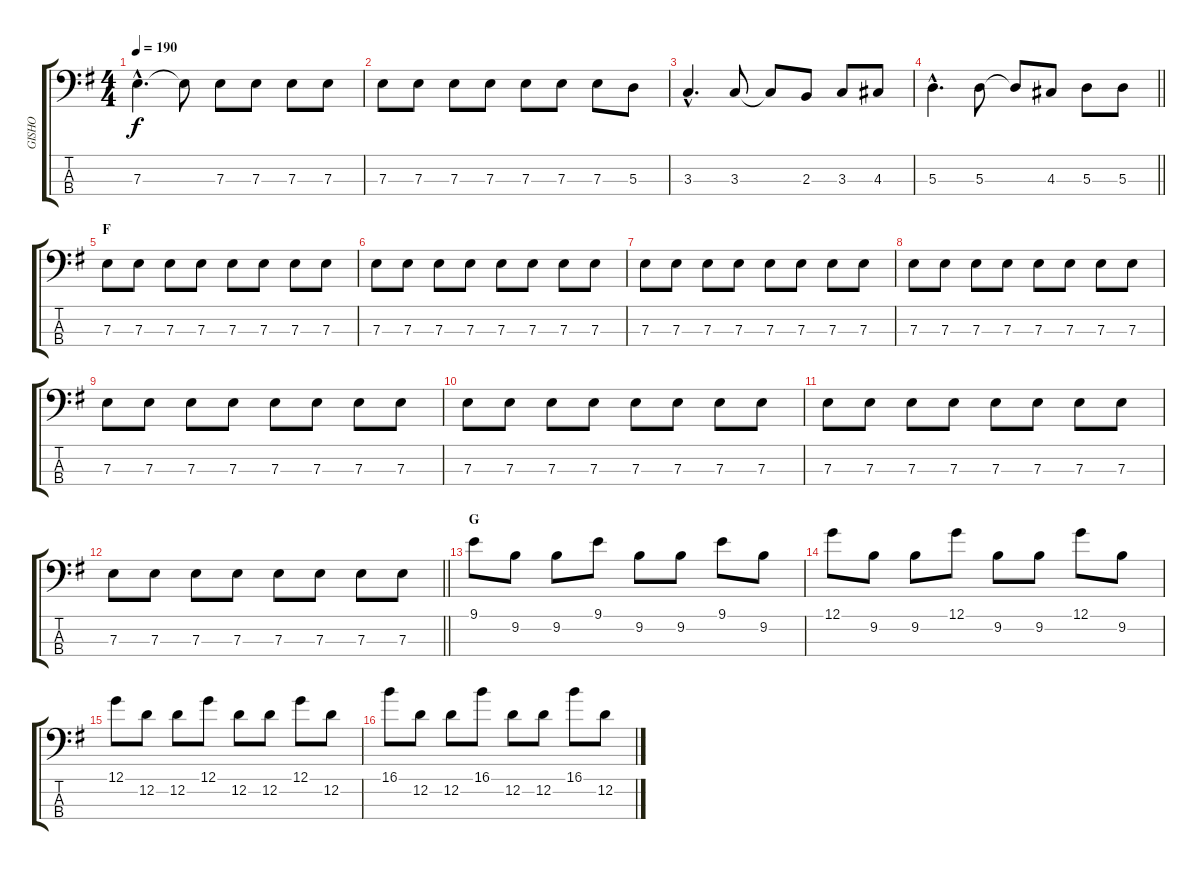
\track ("GISHO" "GISHO") {instrument electricbasspick}
\staff {score tabs}
\tuning (G2 D2 A1 E1) {hide}
\ts (4 4)
\tempo 190
\clef f4
\ks g
7.3{hac}.4{d dy f} 7.3{t}.8 7.3.8 7.3.8 7.3.8 7.3.8 |
7.3.8 7.3.8 7.3.8 7.3.8 7.3.8 7.3.8 7.3.8 5.3.8 |
3.3{hac}.4{d} 3.3.8 3.3{t}.8 2.3.8 3.3.8 4.3.8 |
\barLineRight lightlight
5.3{hac}.4{d} 5.3.8 5.3{t}.8 4.3.8 5.3.8 5.3.8 |
\section ("" "F")
7.3.8 7.3.8 7.3.8 7.3.8 7.3.8 7.3.8 7.3.8 7.3.8 |
7.3.8 7.3.8 7.3.8 7.3.8 7.3.8 7.3.8 7.3.8 7.3.8 |
7.3.8 7.3.8 7.3.8 7.3.8 7.3.8 7.3.8 7.3.8 7.3.8 |
7.3.8 7.3.8 7.3.8 7.3.8 7.3.8 7.3.8 7.3.8 7.3.8 |
7.3.8 7.3.8 7.3.8 7.3.8 7.3.8 7.3.8 7.3.8 7.3.8 |
7.3.8 7.3.8 7.3.8 7.3.8 7.3.8 7.3.8 7.3.8 7.3.8 |
7.3.8 7.3.8 7.3.8 7.3.8 7.3.8 7.3.8 7.3.8 7.3.8 |
\barLineRight lightlight
7.3.8 7.3.8 7.3.8 7.3.8 7.3.8 7.3.8 7.3.8 7.3.8 |
\section ("" "G")
9.1.8 9.2.8 9.2.8 9.1.8 9.2.8 9.2.8 9.1.8 9.2.8 |
12.1.8 9.2.8 9.2.8 12.1.8 9.2.8 9.2.8 12.1.8 9.2.8 |
12.1.8 12.2.8 12.2.8 12.1.8 12.2.8 12.2.8 12.1.8 12.2.8 |
16.1.8 12.2.8 12.2.8 16.1.8 12.2.8 12.2.8 16.1.8 12.2.8
